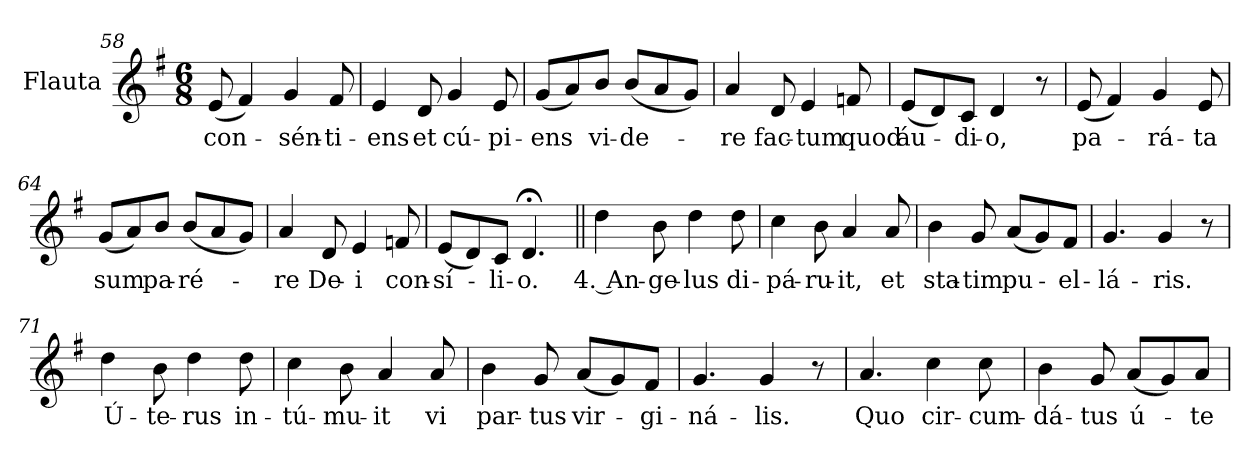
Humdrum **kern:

**kern	**text
*part1	*part1
*staff1	*staff1
*I"Flauta	*
*I'Fl.	*
*clefG2	*
*k[f#]	*
*G:	*
*M6/8	*
=58	=58
!	!LO:LY:b:color=#000000
(8ei/	con-
4f#i/)	.
!	!LO:LY:b:color=#000000
4gi/	-sén-
!	!LO:LY:b:color=#000000
8f#i/	-ti-
=59	=59
!	!LO:LY:b:color=#000000
4ei/	-ens
!	!LO:LY:b:color=#000000
8di/	et
!	!LO:LY:b:color=#000000
4gi/	cú-
!	!LO:LY:b:color=#000000
8ei/	-pi-
=60	=60
!	!LO:LY:b:color=#000000
(8gi/L	-ens
8ai/)	.
!	!LO:LY:b:color=#000000
8bi/J	vi-
!	!LO:LY:b:color=#000000
(8bi/L	-de-
8ai/	.
8gi/J)	.
=61	=61
!	!LO:LY:b:color=#000000
4ai/	-re
!	!LO:LY:b:color=#000000
8di/	fac-
!	!LO:LY:b:color=#000000
4ei/	-tum
!	!LO:LY:b:color=#000000
8fni/	quod
!!LO:PB:g=z
=62	=62
!	!LO:LY:b:color=#000000
(8ei/L	áu-
8di/)	.
!	!LO:LY:b:color=#000000
8ci/J	-di-
!	!LO:LY:b:color=#000000
4di/	-o,
8r	.
=63	=63
!	!LO:LY:b:color=#000000
(8ei/	pa-
4f#i/)	.
!	!LO:LY:b:color=#000000
4gi/	-rá-
!	!LO:LY:b:color=#000000
8ei/	-ta
=64	=64
!	!LO:LY:b:color=#000000
(8gi/L	sum
8ai/)	.
!	!LO:LY:b:color=#000000
8bi/J	pa-
!	!LO:LY:b:color=#000000
(8bi/L	-ré-
8ai/	.
8gi/J)	.
=65	=65
!	!LO:LY:b:color=#000000
4ai/	-re
!	!LO:LY:b:color=#000000
8di/	De-
!	!LO:LY:b:color=#000000
4ei/	-i
!	!LO:LY:b:color=#000000
8fni/	con-
=66	=66
!	!LO:LY:b:color=#000000
(8ei/L	-sí-
8di/)	.
!	!LO:LY:b:color=#000000
8ci/J	-li-
!	!LO:LY:b:color=#000000
4.d;i/	-o.
=67||	=67||
!	!LO:LY:b:color=#000000
4ddi\	4. An-
!	!LO:LY:b:color=#000000
8bi\	-ge-
!	!LO:LY:b:color=#000000
4ddi\	-lus
!	!LO:LY:b:color=#000000
8ddi\	di-
!!LO:LB:g=z
=68	=68
!	!LO:LY:b:color=#000000
4cci\	-pá-
!	!LO:LY:b:color=#000000
8bi\	-ru-
!	!LO:LY:b:color=#000000
4ai/	-it,
!	!LO:LY:b:color=#000000
8ai/	et
=69	=69
!	!LO:LY:b:color=#000000
4bi\	sta-
!	!LO:LY:b:color=#000000
8gi/	-tim
!	!LO:LY:b:color=#000000
(8ai/L	pu-
8gi/)	.
!	!LO:LY:b:color=#000000
8f#i/J	-el-
=70	=70
!	!LO:LY:b:color=#000000
4.gi/	-lá-
!	!LO:LY:b:color=#000000
4gi/	-ris.
8r	.
=71	=71
!	!LO:LY:b:color=#000000
4ddi\	Ú-
!	!LO:LY:b:color=#000000
8bi\	-te-
!	!LO:LY:b:color=#000000
4ddi\	-rus
!	!LO:LY:b:color=#000000
8ddi\	in-
=72	=72
!	!LO:LY:b:color=#000000
4cci\	-tú-
!	!LO:LY:b:color=#000000
8bi\	-mu-
!	!LO:LY:b:color=#000000
4ai/	-it
!	!LO:LY:b:color=#000000
8ai/	vi
=73	=73
!	!LO:LY:b:color=#000000
4bi\	par-
!	!LO:LY:b:color=#000000
8gi/	-tus
!	!LO:LY:b:color=#000000
(8ai/L	vir-
8gi/)	.
!	!LO:LY:b:color=#000000
8f#i/J	-gi-
=74	=74
!	!LO:LY:b:color=#000000
4.gi/	-ná-
!	!LO:LY:b:color=#000000
4gi/	-lis.
8r	.
!!LO:LB:g=z
=75	=75
!	!LO:LY:b:color=#000000
4.ai/	Quo
!	!LO:LY:b:color=#000000
4cci\	cir-
!	!LO:LY:b:color=#000000
8cci\	-cum-
=76	=76
!	!LO:LY:b:color=#000000
4bi\	-dá-
!	!LO:LY:b:color=#000000
8gi/	-tus
!	!LO:LY:b:color=#000000
(8ai/L	ú-
8gi/)	.
!	!LO:LY:b:color=#000000
8ai/J	-te-
=	=
*-	*-
